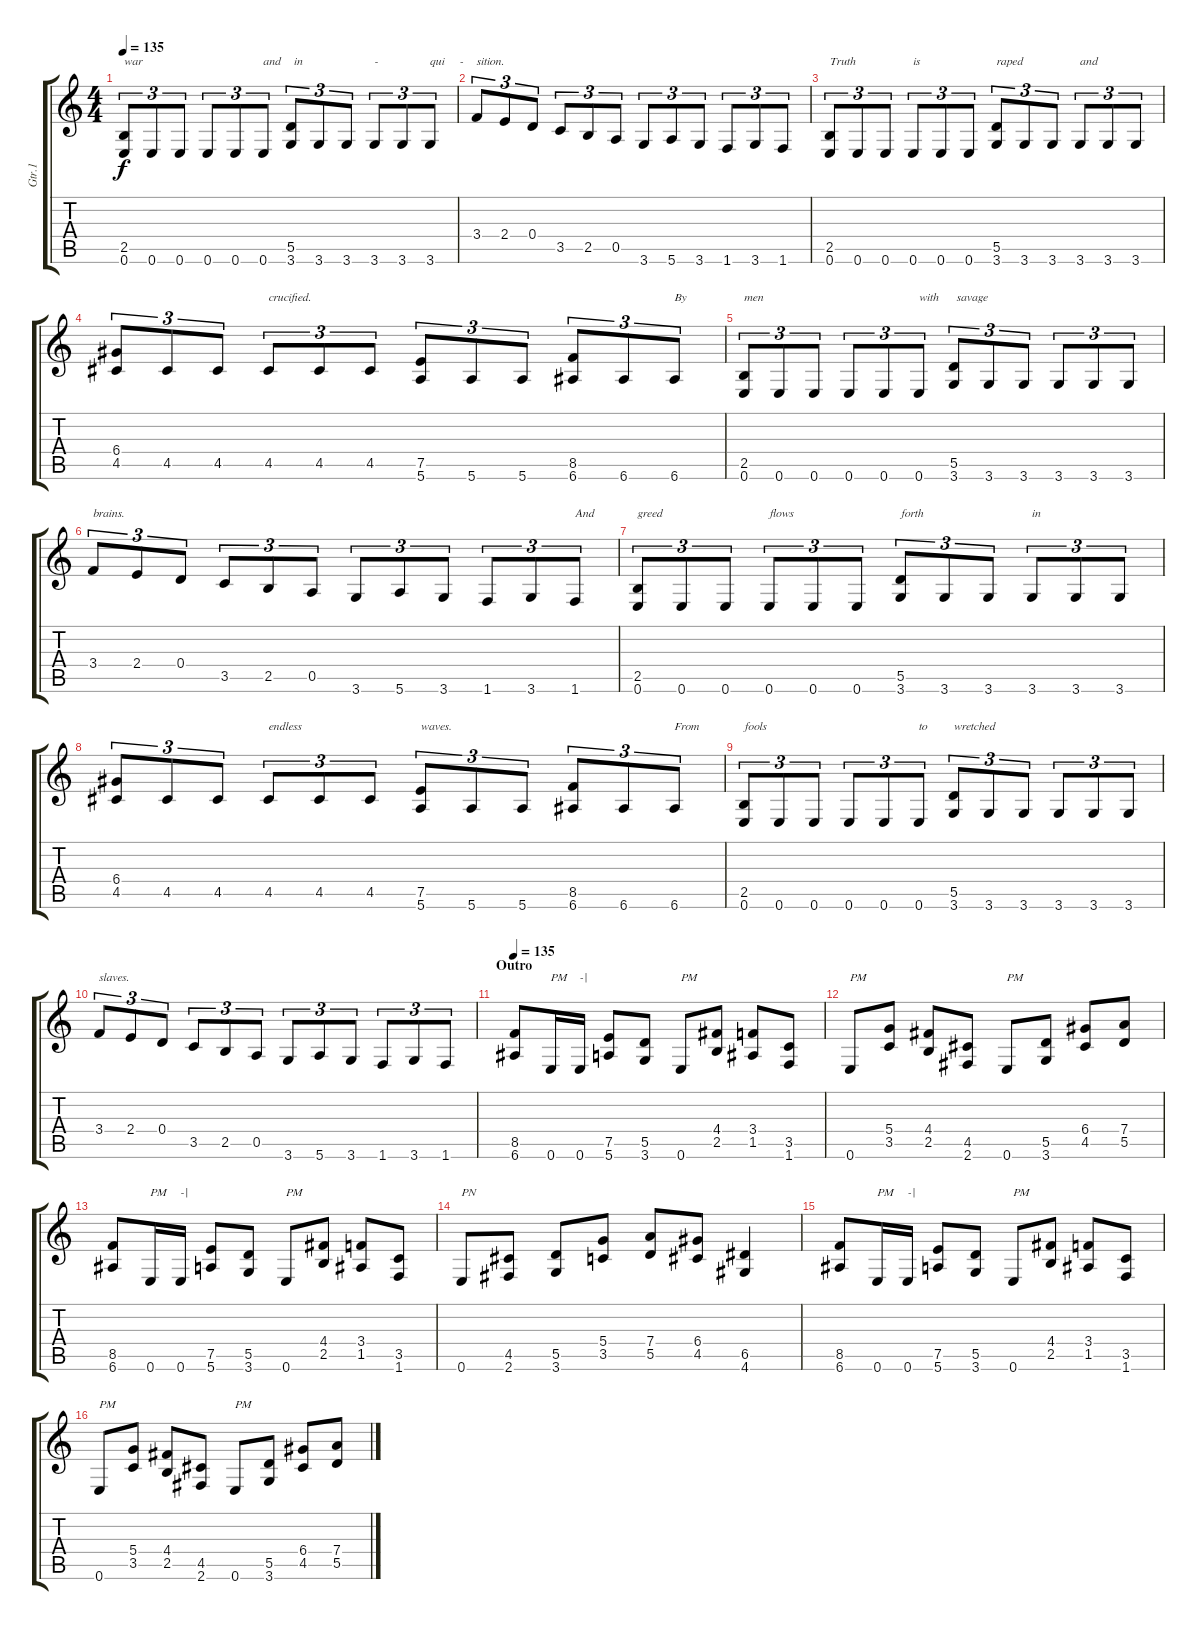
\track ("Gtr.1" "Gtr.1") {instrument overdrivenguitar}
\staff {score tabs}
\tuning (E4 B3 G3 D3 A2 E2) {hide}
\ts (4 4)
\tempo 135
\clef g2
\ks c
(2.5 0.6).8{tu (3 2) txt "war" dy f} 0.6.8{tu (3 2)} 0.6.8{tu (3 2)} 0.6.8{tu (3 2)} 0.6.8{tu (3 2)} 0.6.8{tu (3 2) txt "and"} (5.5 3.6).8{tu (3 2) txt " in"} 3.6.8{tu (3 2)} 3.6.8{tu (3 2)} 3.6.8{tu (3 2) txt "-"} 3.6.8{tu (3 2)} 3.6.8{tu (3 2) txt "qui     -"} |
3.4.8{tu (3 2) txt "sition."} 2.4.8{tu (3 2)} 0.4.8{tu (3 2)} 3.5.8{tu (3 2)} 2.5.8{tu (3 2)} 0.5.8{tu (3 2)} 3.6.8{tu (3 2)} 5.6.8{tu (3 2)} 3.6.8{tu (3 2)} 1.6.8{tu (3 2)} 3.6.8{tu (3 2)} 1.6.8{tu (3 2)} |
(2.5 0.6).8{tu (3 2) txt "Truth"} 0.6.8{tu (3 2)} 0.6.8{tu (3 2)} 0.6.8{tu (3 2) txt "is"} 0.6.8{tu (3 2)} 0.6.8{tu (3 2)} (5.5 3.6).8{tu (3 2) txt "raped"} 3.6.8{tu (3 2)} 3.6.8{tu (3 2)} 3.6.8{tu (3 2) txt "and"} 3.6.8{tu (3 2)} 3.6.8{tu (3 2)} |
(6.4 4.5).8{tu (3 2)} 4.5.8{tu (3 2)} 4.5.8{tu (3 2)} 4.5.8{tu (3 2) txt "crucified."} 4.5.8{tu (3 2)} 4.5.8{tu (3 2)} (7.5 5.6).8{tu (3 2)} 5.6.8{tu (3 2)} 5.6.8{tu (3 2)} (8.5 6.6).8{tu (3 2)} 6.6.8{tu (3 2)} 6.6.8{tu (3 2) txt "By"} |
(2.5 0.6).8{tu (3 2) txt "men"} 0.6.8{tu (3 2)} 0.6.8{tu (3 2)} 0.6.8{tu (3 2)} 0.6.8{tu (3 2)} 0.6.8{tu (3 2) txt "with"} (5.5 3.6).8{tu (3 2) txt " savage"} 3.6.8{tu (3 2)} 3.6.8{tu (3 2)} 3.6.8{tu (3 2)} 3.6.8{tu (3 2)} 3.6.8{tu (3 2)} |
3.4.8{tu (3 2) txt "brains."} 2.4.8{tu (3 2)} 0.4.8{tu (3 2)} 3.5.8{tu (3 2)} 2.5.8{tu (3 2)} 0.5.8{tu (3 2)} 3.6.8{tu (3 2)} 5.6.8{tu (3 2)} 3.6.8{tu (3 2)} 1.6.8{tu (3 2)} 3.6.8{tu (3 2)} 1.6.8{tu (3 2) txt "And"} |
(2.5 0.6).8{tu (3 2) txt "greed"} 0.6.8{tu (3 2)} 0.6.8{tu (3 2)} 0.6.8{tu (3 2) txt "flows"} 0.6.8{tu (3 2)} 0.6.8{tu (3 2)} (5.5 3.6).8{tu (3 2) txt "forth"} 3.6.8{tu (3 2)} 3.6.8{tu (3 2)} 3.6.8{tu (3 2) txt "in"} 3.6.8{tu (3 2)} 3.6.8{tu (3 2)} |
(6.4 4.5).8{tu (3 2)} 4.5.8{tu (3 2)} 4.5.8{tu (3 2)} 4.5.8{tu (3 2) txt "endless"} 4.5.8{tu (3 2)} 4.5.8{tu (3 2)} (7.5 5.6).8{tu (3 2) txt "waves."} 5.6.8{tu (3 2)} 5.6.8{tu (3 2)} (8.5 6.6).8{tu (3 2)} 6.6.8{tu (3 2)} 6.6.8{tu (3 2) txt "From"} |
(2.5 0.6).8{tu (3 2) txt "fools"} 0.6.8{tu (3 2)} 0.6.8{tu (3 2)} 0.6.8{tu (3 2)} 0.6.8{tu (3 2)} 0.6.8{tu (3 2) txt "to"} (5.5 3.6).8{tu (3 2) txt "wretched"} 3.6.8{tu (3 2)} 3.6.8{tu (3 2)} 3.6.8{tu (3 2)} 3.6.8{tu (3 2)} 3.6.8{tu (3 2)} |
3.4.8{tu (3 2) txt "slaves."} 2.4.8{tu (3 2)} 0.4.8{tu (3 2)} 3.5.8{tu (3 2)} 2.5.8{tu (3 2)} 0.5.8{tu (3 2)} 3.6.8{tu (3 2)} 5.6.8{tu (3 2)} 3.6.8{tu (3 2)} 1.6.8{tu (3 2)} 3.6.8{tu (3 2)} 1.6.8{tu (3 2)} |
\section ("" "Outro")
\tempo 135
(8.5 6.6).8 0.6.16{txt "PM"} 0.6.16{txt "-|"} (7.5 5.6).8 (5.5 3.6).8 0.6.8{txt "PM"} (4.4 2.5).8 (3.4 1.5).8 (3.5 1.6).8 |
0.6.8{txt "PM"} (5.4 3.5).8 (4.4 2.5).8 (4.5 2.6).8 0.6.8{txt "PM"} (5.5 3.6).8 (6.4 4.5).8 (7.4 5.5).8 |
(8.5 6.6).8 0.6.16{txt "PM"} 0.6.16{txt "-|"} (7.5 5.6).8 (5.5 3.6).8 0.6.8{txt "PM"} (4.4 2.5).8 (3.4 1.5).8 (3.5 1.6).8 |
0.6.8{txt "PN"} (4.5 2.6).8 (5.5 3.6).8 (5.4 3.5).8 (7.4 5.5).8 (6.4 4.5).8 (6.5 4.6).4 |
(8.5 6.6).8 0.6.16{txt "PM"} 0.6.16{txt "-|"} (7.5 5.6).8 (5.5 3.6).8 0.6.8{txt "PM"} (4.4 2.5).8 (3.4 1.5).8 (3.5 1.6).8 |
0.6.8{txt "PM"} (5.4 3.5).8 (4.4 2.5).8 (4.5 2.6).8 0.6.8{txt "PM"} (5.5 3.6).8 (6.4 4.5).8 (7.4 5.5).8
